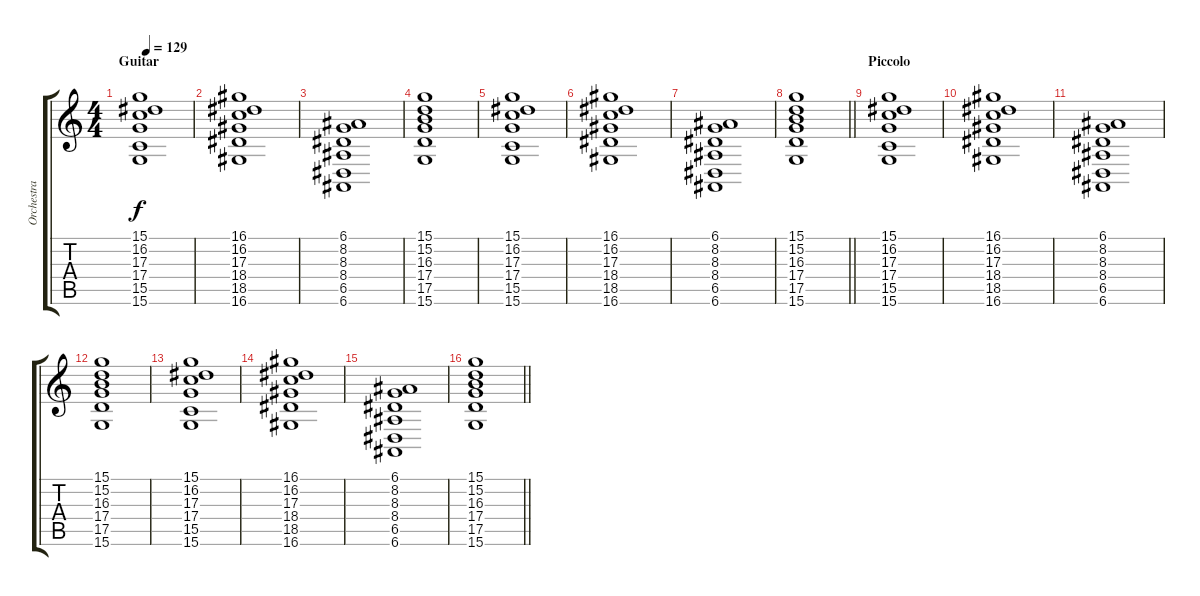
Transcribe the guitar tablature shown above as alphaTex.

\track ("Orchestra 1" "Orchestra ") {instrument stringensemble2}
\staff {score tabs}
\tuning (E4 B3 G3 D3 A2 E2) {hide}
\ts (4 4)
\section ("" "Guitar")
\tempo 129
\clef g2
\ks c
(15.1 16.2 17.3 17.4 15.5 15.6).1{dy f} |
(16.1 16.2 17.3 18.4 18.5 16.6).1 |
(6.1 8.2 8.3 8.4 6.5 6.6).1 |
(15.1 15.2 16.3 17.4 17.5 15.6).1 |
(15.1 16.2 17.3 17.4 15.5 15.6).1 |
(16.1 16.2 17.3 18.4 18.5 16.6).1 |
(6.1 8.2 8.3 8.4 6.5 6.6).1 |
\barLineRight lightlight
(15.1 15.2 16.3 17.4 17.5 15.6).1 |
\section ("" "Piccolo")
(15.1 16.2 17.3 17.4 15.5 15.6).1 |
(16.1 16.2 17.3 18.4 18.5 16.6).1 |
(6.1 8.2 8.3 8.4 6.5 6.6).1 |
(15.1 15.2 16.3 17.4 17.5 15.6).1 |
(15.1 16.2 17.3 17.4 15.5 15.6).1 |
(16.1 16.2 17.3 18.4 18.5 16.6).1 |
(6.1 8.2 8.3 8.4 6.5 6.6).1 |
\barLineRight lightlight
(15.1 15.2 16.3 17.4 17.5 15.6).1
